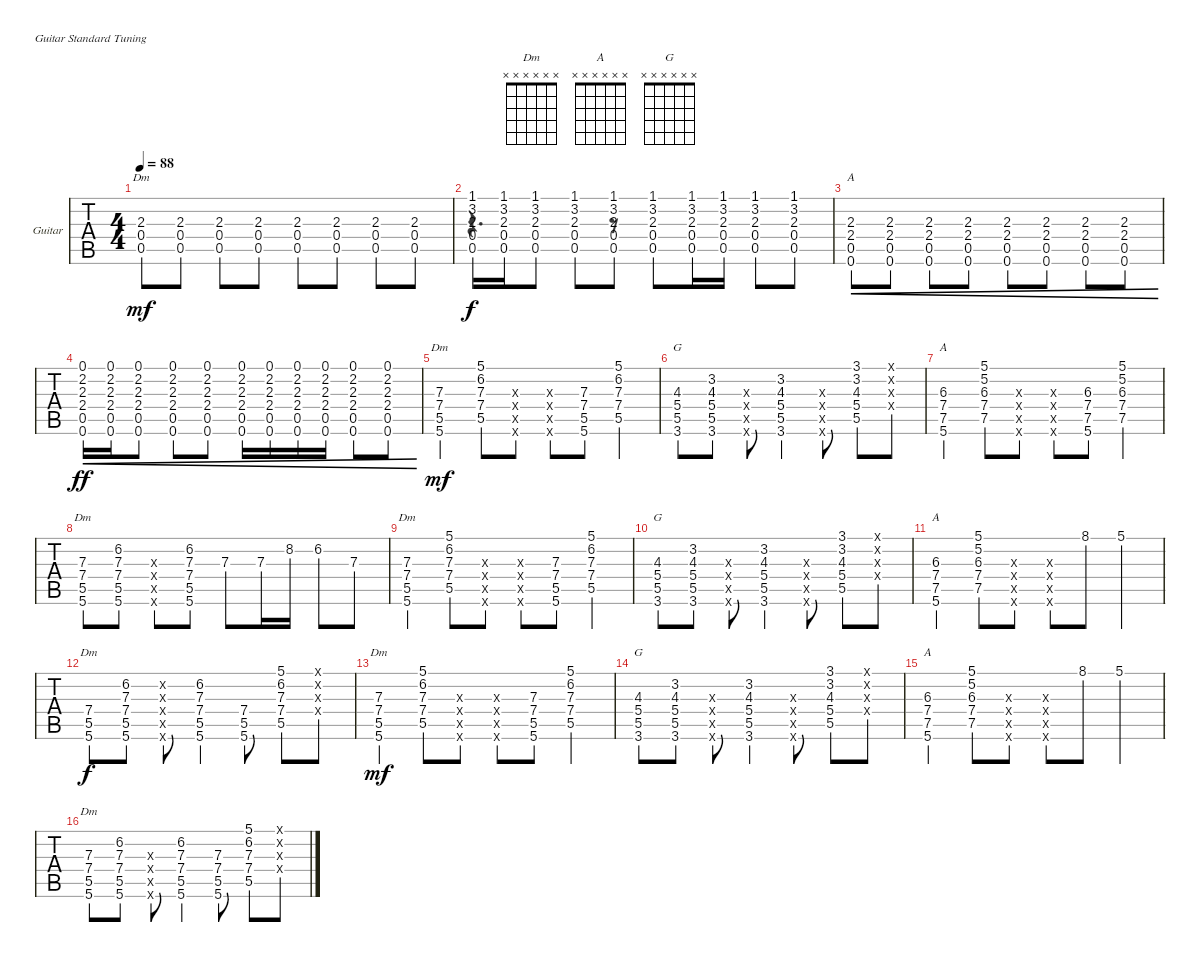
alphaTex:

\defaultSystemsLayout 4
\bracketExtendMode groupsimilarinstruments
\firstSystemTrackNameOrientation horizontal
\otherSystemsTrackNameOrientation horizontal
\track ("Илья" "Guitar") {instrument acousticguitarsteel}
\staff {tabs}
\tuning (E4 B3 G3 D3 A2 E2)
\chord ("Dm" x x x x x x)
\chord ("A" x x x x x x)
\chord ("G" x x x x x x)
\voice
\ts (4 4)
\tempo 88
\clef g2
\scale
1.09079
\ks c
(2.3 0.4 0.5).8{ch "Dm" dy mf} (2.3 0.4 0.5).8 (2.3 0.4 0.5).8 (2.3 0.4 0.5).8 (2.3 0.4 0.5).8 (2.3 0.4 0.5).8 (2.3 0.4 0.5).8 (2.3 0.4 0.5).8 |
\scale
0.969735 (2.3 0.4 0.5 3.2 1.1).16{dy f} (2.3 0.4 0.5 3.2 1.1).16 (2.3 0.4 0.5 3.2 1.1).8 (2.3 0.4 0.5 3.2 1.1).8 (2.3 0.4 0.5 3.2 1.1).8 (2.3 0.4 0.5 3.2 1.1).8 (2.3 0.4 0.5 3.2 1.1).16 (2.3 0.4 0.5 3.2 1.1).16 (2.3 0.4 0.5 3.2 1.1).8 (2.3 0.4 0.5 3.2 1.1).8 |
\scale
0.969735 (2.3 2.4 0.5 0.6).8{ch "A" cre} (2.3 2.4 0.5 0.6).8{cre} (2.3 2.4 0.5 0.6).8{cre} (2.3 2.4 0.5 0.6).8{cre} (2.3 2.4 0.5 0.6).8{cre} (2.3 2.4 0.5 0.6).8{cre} (2.3 2.4 0.5 0.6).8{cre} (2.3 2.4 0.5 0.6).8{cre} |
\scale
0.969735 (2.3 2.4 0.5 0.6 2.2 0.1).16{cre dy ff} (2.3 2.4 0.5 0.6 2.2 0.1).16{cre} (2.3 2.4 0.5 0.6 2.2 0.1).8{cre} (2.3 2.4 0.5 0.6 2.2 0.1).8{cre} (2.3 2.4 0.5 0.6 2.2 0.1).8{cre} (2.3 2.4 0.5 0.6 2.2 0.1).16{cre} (2.3 2.4 0.5 0.6 2.2 0.1).16{cre} (2.3 2.4 0.5 0.6 2.2 0.1).16{cre} (2.3 2.4 0.5 0.6 2.2 0.1).16{cre} (2.3 2.4 0.5 0.6 2.2 0.1).8{cre} (2.3 2.4 0.5 0.6 2.2 0.1).8{cre} |
\scale
1.09079 (7.3 7.4 5.5 5.6).4{ch "Dm" dy mf} (5.1{ac} 6.2{ac} 7.3{ac} 7.4{ac} 5.5{ac}).8 (7.3{x} 7.4{x} 5.5{x} 5.6{x}).8 (7.3{x} 7.4{x} 5.5{x} 5.6{x}).8 (7.3 7.4 5.5 5.6).8 (5.1{ac} 6.2{ac} 7.3{ac} 7.4{ac} 5.5{ac}).4 |
\scale
0.969735 (4.3 5.4 5.5 3.6).8{ch "G"} (3.2 4.3 5.4 5.5 3.6).8 (4.3{x} 5.4{x} 5.5{x} 3.6{x}).8 (3.2 4.3 5.4 5.5 3.6).4 (4.3{x} 5.4{x} 5.5{x} 3.6{x}).8 (3.1 3.2 4.3 5.4 5.5).8 (3.1{x} 3.2{x} 4.3{x} 5.4{x}).8 |
\scale
0.969735 (6.3 7.4 7.5 5.6).4{ch "A"} (5.1 5.2 6.3 7.4{ac} 7.5).8 (6.3{x} 7.4{x} 7.5{x} 5.6{x}).8 (6.3{x} 7.4{x} 7.5{x} 5.6{x}).8 (6.3 7.4 7.5 5.6).8 (5.1 5.2 6.3 7.4{ac} 7.5).4 |
\scale
0.969735 (7.3 7.4 5.5 5.6).8{ch "Dm"} (6.2 7.3 7.4 5.5 5.6).8 (7.3{x} 7.4{x} 5.5{x} 5.6{x}).8 (6.2 7.3 7.4 5.5 5.6).8 7.3.8 7.3.16 8.2.16 6.2.8 7.3.8 |
\scale
1.09079 (7.3 7.4 5.5 5.6).4{ch "Dm"} (5.1{ac} 6.2{ac} 7.3{ac} 7.4{ac} 5.5{ac}).8 (7.3{x} 7.4{x} 5.5{x} 5.6{x}).8 (7.3{x} 7.4{x} 5.5{x} 5.6{x}).8 (7.3 7.4 5.5 5.6).8 (5.1{ac} 6.2{ac} 7.3{ac} 7.4{ac} 5.5{ac}).4 |
\scale
0.969735 (4.3 5.4 5.5 3.6).8{ch "G"} (3.2 4.3 5.4 5.5 3.6).8 (4.3{x} 5.4{x} 5.5{x} 3.6{x}).8 (3.2 4.3 5.4 5.5 3.6).4 (4.3{x} 5.4{x} 5.5{x} 3.6{x}).8 (3.1 3.2 4.3 5.4 5.5).8 (3.1{x} 3.2{x} 4.3{x} 5.4{x}).8 |
\scale
0.969735 (6.3 7.4 7.5 5.6).4{ch "A"} (5.1 5.2 6.3 7.4{ac} 7.5).8 (6.3{x} 7.4{x} 7.5{x} 5.6{x}).8 (6.3{x} 7.4{x} 7.5{x} 5.6{x}).8 8.1{hac}.8 5.1{hac}.4 |
\scale
0.969735 (7.4 5.5 5.6).8{ch "Dm" dy f} (6.2 7.3 7.4 5.5 5.6).8 (7.4{x} 5.5{x} 5.6{x} 7.3{x} 6.2{x}).8 (6.2 7.3 7.4 5.5 5.6).4 (7.4 5.5 5.6).8 (5.1 6.2 7.3 7.4 5.5).8 (5.1{x} 6.2{x} 7.3{x} 7.4{x}).8 |
\scale
1.09079 (7.3 7.4 5.5 5.6).4{ch "Dm" dy mf} (5.1{ac} 6.2{ac} 7.3{ac} 7.4{ac} 5.5{ac}).8 (7.3{x} 7.4{x} 5.5{x} 5.6{x}).8 (7.3{x} 7.4{x} 5.5{x} 5.6{x}).8 (7.3 7.4 5.5 5.6).8 (5.1{ac} 6.2{ac} 7.3{ac} 7.4{ac} 5.5{ac}).4 |
\scale
0.969735 (4.3 5.4 5.5 3.6).8{ch "G"} (3.2 4.3 5.4 5.5 3.6).8 (4.3{x} 5.4{x} 5.5{x} 3.6{x}).8 (3.2 4.3 5.4 5.5 3.6).4 (4.3{x} 5.4{x} 5.5{x} 3.6{x}).8 (3.1 3.2 4.3 5.4 5.5).8 (3.1{x} 3.2{x} 4.3{x} 5.4{x}).8 |
\scale
0.969735 (6.3 7.4 7.5 5.6).4{ch "A"} (5.1 5.2 6.3 7.4{ac} 7.5).8 (6.3{x} 7.4{x} 7.5{x} 5.6{x}).8 (6.3{x} 7.4{x} 7.5{x} 5.6{x}).8 8.1{hac}.8 5.1{hac}.4 |
\scale
0.969735 (7.3 7.4 5.5 5.6).8{ch "Dm"} (6.2 7.3 7.4 5.5 5.6).8 (7.3{x} 7.4{x} 5.5{x} 5.6{x}).8 (6.2 7.3 7.4 5.5 5.6).4 (7.3 7.4 5.5 5.6).8 (5.1 6.2 7.3 7.4 5.5).8 (5.1{x} 6.2{x} 7.3{x} 7.4{x}).8
\voice
\clef g2
\ottava regular
\simile none
\scale
1.09079
\ks c
|
\scale
0.969735 r.4{d dy mf} r.8 |
\scale
0.969735 |
\scale
0.969735 |
\scale
1.09079 |
\scale
0.969735 |
\scale
0.969735 |
\scale
0.969735 |
\scale
1.09079 |
\scale
0.969735 |
\scale
0.969735 |
\scale
0.969735 |
\scale
1.09079 |
\scale
0.969735 |
\scale
0.969735 |
\scale
0.969735
\voice
\clef g2
\ottava regular
\simile none
\scale
1.09079
\ks c
|
\scale
0.969735 r.4{d dy mf} r.8 |
\scale
0.969735 |
\scale
0.969735 |
\scale
1.09079 |
\scale
0.969735 |
\scale
0.969735 |
\scale
0.969735 |
\scale
1.09079 |
\scale
0.969735 |
\scale
0.969735 |
\scale
0.969735 |
\scale
1.09079 |
\scale
0.969735 |
\scale
0.969735 |
\scale
0.969735
\voice
\clef g2
\ottava regular
\simile none
\scale
1.09079
\ks c
|
\scale
0.969735 r.4{d dy mf} r.8 |
\scale
0.969735 |
\scale
0.969735 |
\scale
1.09079 |
\scale
0.969735 |
\scale
0.969735 |
\scale
0.969735 |
\scale
1.09079 |
\scale
0.969735 |
\scale
0.969735 |
\scale
0.969735 |
\scale
1.09079 |
\scale
0.969735 |
\scale
0.969735 |
\scale
0.969735
